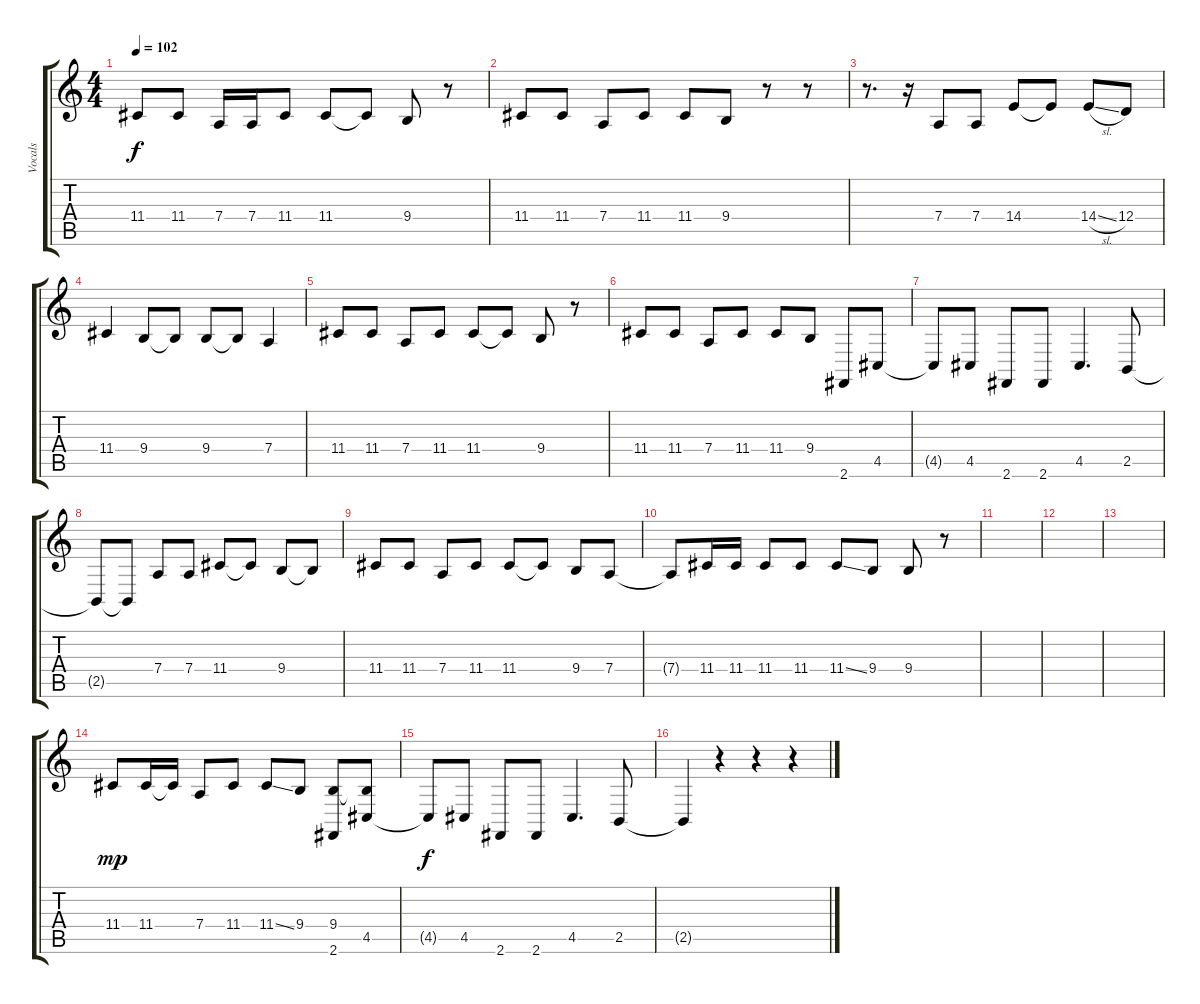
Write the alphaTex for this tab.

\track ("Vocals" "Vocals") {instrument trumpet}
\staff {score tabs}
\tuning (E4 B3 G3 D3 A2 E2) {hide}
\ts (4 4)
\tempo 102
\clef g2
\ks c
11.4.8{dy f} 11.4.8 7.4.16 7.4.16 11.4.8 11.4.8 11.4{t}.8 9.4.8 r.8 |
11.4.8 11.4.8 7.4.8 11.4.8 11.4.8 9.4.8 r.8 r.8 |
r.8{d} r.16 7.4.8 7.4.8 14.4.8 14.4{t}.8 14.4{sl}.8 12.4.8 |
11.4.4 9.4.8 9.4{t}.8 9.4.8 9.4{t}.8 7.4.4 |
11.4.8 11.4.8 7.4.8 11.4.8 11.4.8 11.4{t}.8 9.4.8 r.8 |
11.4.8 11.4.8 7.4.8 11.4.8 11.4.8 9.4.8 2.6.8 4.5.8 |
4.5{t}.8 4.5.8 2.6.8 2.6.8 4.5.4{d} 2.5.8 |
2.5{t}.8 2.5{t}.8 7.4.8 7.4.8 11.4.8 11.4{t}.8 9.4.8 9.4{t}.8 |
11.4.8 11.4.8 7.4.8 11.4.8 11.4.8 11.4{t}.8 9.4.8 7.4.8 |
7.4{t}.8 11.4.16 11.4.16 11.4.8 11.4.8 11.4{ss}.8 9.4.8 9.4.8 r.8 |
|
|
|
11.4.8{dy mp} 11.4.16 11.4{t}.16 7.4.8 11.4.8 11.4{ss}.8 9.4.8 (9.4 2.6).8 (9.4{t} 4.5).8 |
4.5{t}.8{dy f} 4.5.8 2.6.8 2.6.8 4.5.4{d} 2.5.8 |
2.5{t}.4 r.4 r.4 r.4
